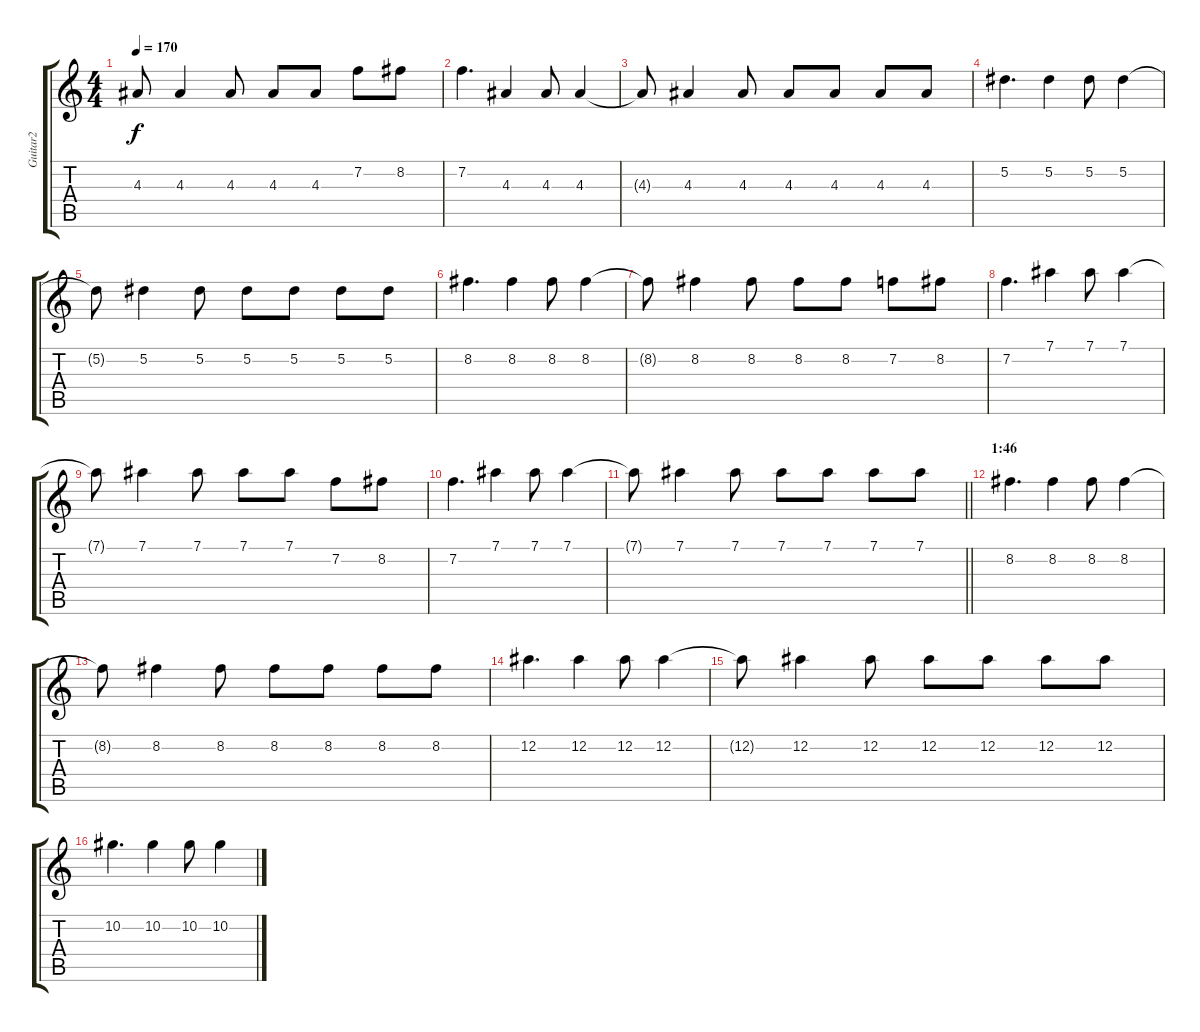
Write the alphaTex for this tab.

\track ("Guitar2" "Guitar2") {instrument electricguitarclean}
\staff {score tabs}
\tuning (Eb4 Bb3 Gb3 Db3 Ab2 Db2) {hide}
\ts (4 4)
\tempo 170
\clef g2
\ks c
4.3{t}.8{dy f} 4.3.4 4.3.8 4.3.8 4.3.8 7.2.8 8.2.8 |
7.2.4{d} 4.3.4 4.3.8 4.3.4 |
4.3{t}.8 4.3.4 4.3.8 4.3.8 4.3.8 4.3.8 4.3.8 |
5.2.4{d} 5.2.4 5.2.8 5.2.4 |
5.2{t}.8 5.2.4 5.2.8 5.2.8 5.2.8 5.2.8 5.2.8 |
8.2.4{d} 8.2.4 8.2.8 8.2.4 |
8.2{t}.8 8.2.4 8.2.8 8.2.8 8.2.8 7.2.8 8.2.8 |
7.2.4{d} 7.1.4 7.1.8 7.1.4 |
7.1{t}.8 7.1.4 7.1.8 7.1.8 7.1.8 7.2.8 8.2.8 |
7.2.4{d} 7.1.4 7.1.8 7.1.4 |
\barLineRight lightlight
7.1{t}.8 7.1.4 7.1.8 7.1.8 7.1.8 7.1.8 7.1.8 |
\section ("" "1:46")
8.2.4{d} 8.2.4 8.2.8 8.2.4 |
8.2{t}.8 8.2.4 8.2.8 8.2.8 8.2.8 8.2.8 8.2.8 |
12.2.4{d} 12.2.4 12.2.8 12.2.4 |
12.2{t}.8 12.2.4 12.2.8 12.2.8 12.2.8 12.2.8 12.2.8 |
10.2.4{d} 10.2.4 10.2.8 10.2.4
